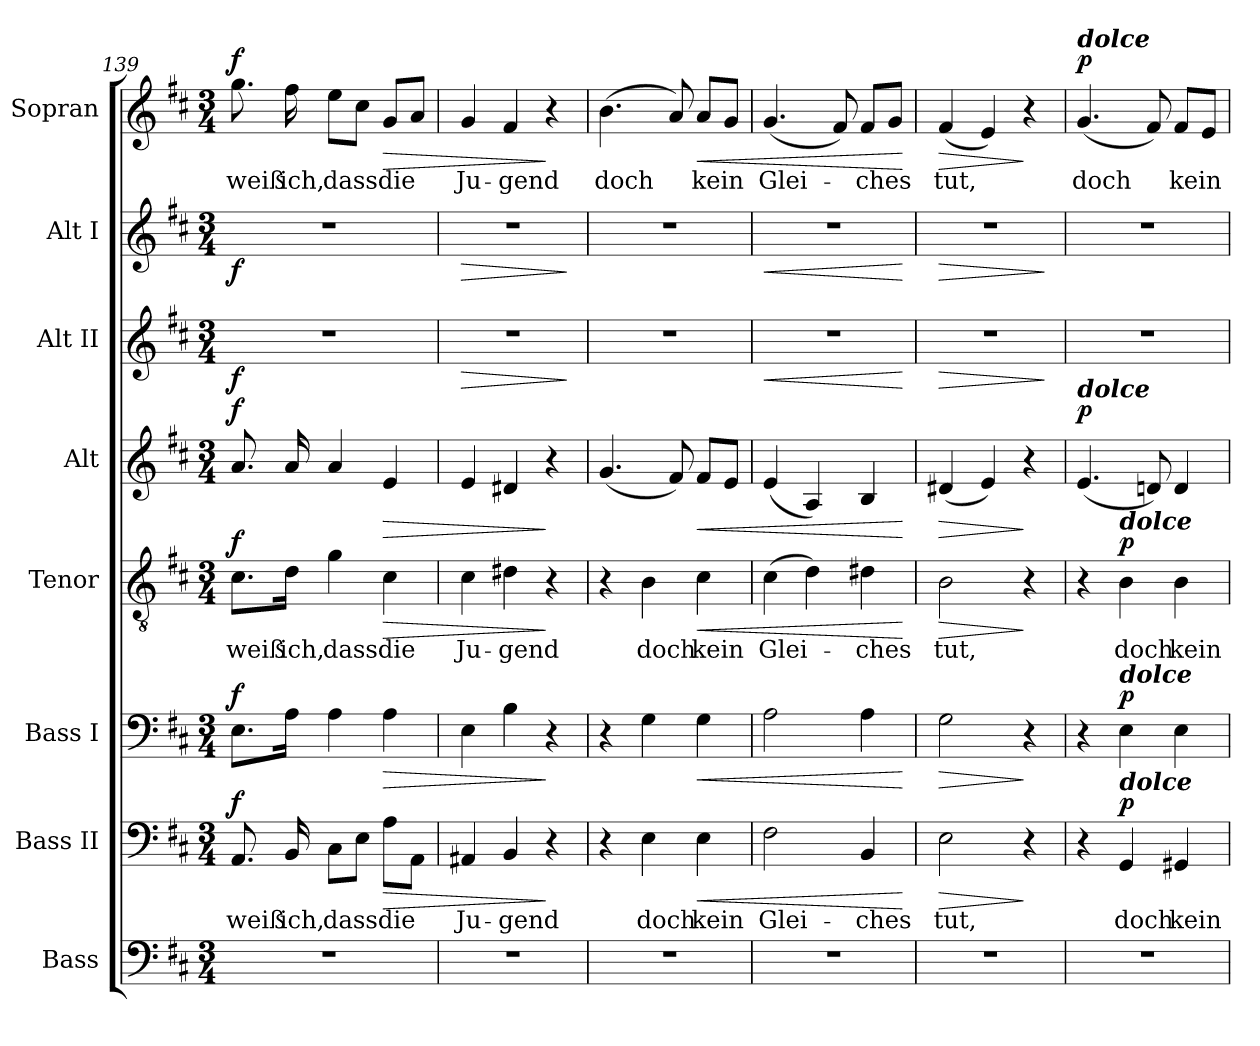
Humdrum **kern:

**kern	**kern	**text	**dynam	**kern	**dynam	**kern	**text	**dynam	**kern	**dynam	**kern	**dynam	**kern	**dynam	**kern	**text	**dynam
*part8	*part7	*part7	*part7	*part6	*part6	*part5	*part5	*part5	*part4	*part4	*part3	*part3	*part2	*part2	*part1	*part1	*part1
*staff8	*staff7	*staff7	*staff7	*staff6	*staff6	*staff5	*staff5	*staff5	*staff4	*staff4	*staff3	*staff3	*staff2	*staff2	*staff1	*staff1	*staff1
*I"Bass	*I"Bass II	*	*	*I"Bass I	*	*I"Tenor	*	*	*I"Alt	*	*I"Alt II	*	*I"Alt I	*	*I"Sopran	*	*
!!LO:PB:g=z
*clefF4	*clefF4	*	*	*clefF4	*	*clefGv2	*	*	*clefG2	*	*clefG2	*	*clefG2	*	*clefG2	*	*
*k[f#c#]	*k[f#c#]	*	*	*k[f#c#]	*	*k[f#c#]	*	*	*k[f#c#]	*	*k[f#c#]	*	*k[f#c#]	*	*k[f#c#]	*	*
*M3/4	*M3/4	*	*	*M3/4	*	*M3/4	*	*	*M3/4	*	*M3/4	*	*M3/4	*	*M3/4	*	*
=139	=139	=139	=139	=139	=139	=139	=139	=139	=139	=139	=139	=139	=139	=139	=139	=139	=139
!	!	!	!LO:DY:a	!	!LO:DY:a	!	!	!LO:DY:a	!	!LO:DY:a	!	!LO:DY:b	!	!LO:DY:b	!	!	!LO:DY:a
2.r	8.AA/	weiß	f	8.E\L	f	8.c#\L	weiß	f	8.a/	f	2.r	f	2.r	f	8.gg\	weiß	f
.	16BB/	ich,	.	16A\Jk	.	16d\Jk	ich,	.	16a/	.	.	.	.	.	16ff#\	ich,	.
.	8C#\L	dass	.	4A\	.	4g\	dass	.	4a/	.	.	.	.	.	8ee\L	dass	.
.	8E\J	.	.	.	.	.	.	.	.	.	.	.	.	.	8cc#\J	.	.
!	!	!	!LO:HP:b	!	!LO:HP:b	!	!	!LO:HP:b	!	!LO:HP:b	!	!	!	!	!	!	!LO:HP:b
.	8A\L	die	>	4A\	>	4c#\	die	>	4e/	>	.	.	.	.	8g/L	die	>
.	8AA\J	.	.	.	.	.	.	.	.	.	.	.	.	.	8a/J	.	.
=140	=140	=140	=140	=140	=140	=140	=140	=140	=140	=140	=140	=140	=140	=140	=140	=140	=140
!	!	!	!	!	!	!	!	!	!	!	!	!LO:HP:b	!	!LO:HP:b	!	!	!
2.r	4AA#X/	Ju-	.	4E\	.	4c#\	Ju-	.	4e/	.	2.r	>	2.r	>	4g/	Ju-	.
.	4BB/	-gend	.	4B\	.	4d#X\	-gend	.	4d#X/	.	.	.	.	.	4f#/	-gend	.
.	4r	.	]	4r	]	4r	.	]	4r	]	.	.	.	.	4r	.	]
.	.	.	.	.	.	.	.	.	.	.	.	]	.	]	.	.	.
=141	=141	=141	=141	=141	=141	=141	=141	=141	=141	=141	=141	=141	=141	=141	=141	=141	=141
2.r	4r	.	.	4r	.	4r	.	.	(4.g/	.	2.r	.	2.r	.	(4.b\	doch	.
.	4E\	doch	.	4G\	.	4B\	doch	.	.	.	.	.	.	.	.	.	.
.	.	.	.	.	.	.	.	.	8f#/)	.	.	.	.	.	8a/)	.	.
!	!	!	!LO:HP:b	!	!LO:HP:b	!	!	!LO:HP:b	!	!LO:HP:b	!	!	!	!	!	!	!LO:HP:b
.	4E\	kein	<	4G\	<	4c#\	kein	<	8f#/L	<	.	.	.	.	8a/L	kein	<
.	.	.	.	.	.	.	.	.	8e/J	.	.	.	.	.	8g/J	.	.
=142	=142	=142	=142	=142	=142	=142	=142	=142	=142	=142	=142	=142	=142	=142	=142	=142	=142
!	!	!	!	!	!	!	!	!	!	!	!	!LO:HP:b	!	!LO:HP:b	!	!	!
2.r	2F#\	Glei-	.	2A\	.	(4c#\	Glei-	.	(>4e/	.	2.r	<	2.r	<	(4.g/	Glei-	.
.	.	.	.	.	.	4d\)	.	.	4A/)	.	.	.	.	.	.	.	.
.	.	.	.	.	.	.	.	.	.	.	.	.	.	.	8f#/)	.	.
.	4BB/	-ches	.	4A\	.	4d#X\	-ches	.	4B/	.	.	.	.	.	8f#/L	-ches	.
.	.	.	.	.	.	.	.	.	.	.	.	.	.	.	8g/J	.	.
.	.	.	[	.	[	.	.	[	.	[	.	[	.	[	.	.	[
=143	=143	=143	=143	=143	=143	=143	=143	=143	=143	=143	=143	=143	=143	=143	=143	=143	=143
!	!	!	!LO:HP:b	!	!LO:HP:b	!	!	!LO:HP:b	!	!LO:HP:b	!	!LO:HP:b	!	!LO:HP:b	!	!	!LO:HP:b
2.r	2E\	tut,	>	2G\	>	2B\	tut,	>	(4d#X/	>	2.r	>	2.r	>	(4f#/	tut,	>
.	.	.	.	.	.	.	.	.	4e/)	.	.	.	.	.	4e/)	.	.
.	4r	.	]	4r	]	4r	.	]	4r	]	.	.	.	.	4r	.	]
.	.	.	.	.	.	.	.	.	.	.	.	]	.	]	.	.	.
=144	=144	=144	=144	=144	=144	=144	=144	=144	=144	=144	=144	=144	=144	=144	=144	=144	=144
!	!	!	!	!	!	!	!	!	!	!	!	!	!	!	!LO:TX:a:Bi:t=dolce	!	!
!	!	!	!	!	!	!	!	!	!LO:TX:a:Bi:t=dolce	!	!	!	!	!	!	!	!
!	!	!	!	!	!	!	!	!	!	!LO:DY:a	!	!	!	!	!	!	!LO:DY:a
2.r	4r	.	.	4r	.	4r	.	.	(4.e/	p	2.r	.	2.r	.	(4.g/	doch	p
!	!	!	!	!	!	!LO:TX:a:Bi:t=dolce	!	!	!	!	!	!	!	!	!	!	!
!	!	!	!	!LO:TX:a:Bi:t=dolce	!	!	!	!	!	!	!	!	!	!	!	!	!
!	!LO:TX:a:Bi:t=dolce	!	!	!	!	!	!	!	!	!	!	!	!	!	!	!	!
!	!	!	!LO:DY:a	!	!LO:DY:a	!	!	!LO:DY:a	!	!	!	!	!	!	!	!	!
.	4GG/	doch	p	4E\	p	4B\	doch	p	.	.	.	.	.	.	.	.	.
.	.	.	.	.	.	.	.	.	8dn/)	.	.	.	.	.	8f#/)	.	.
.	4GG#X/	kein	.	4E\	.	4B\	kein	.	4d/	.	.	.	.	.	8f#/L	kein	.
.	.	.	.	.	.	.	.	.	.	.	.	.	.	.	8e/J	.	.
=	=	=	=	=	=	=	=	=	=	=	=	=	=	=	=	=	=
*-	*-	*-	*-	*-	*-	*-	*-	*-	*-	*-	*-	*-	*-	*-	*-	*-	*-
